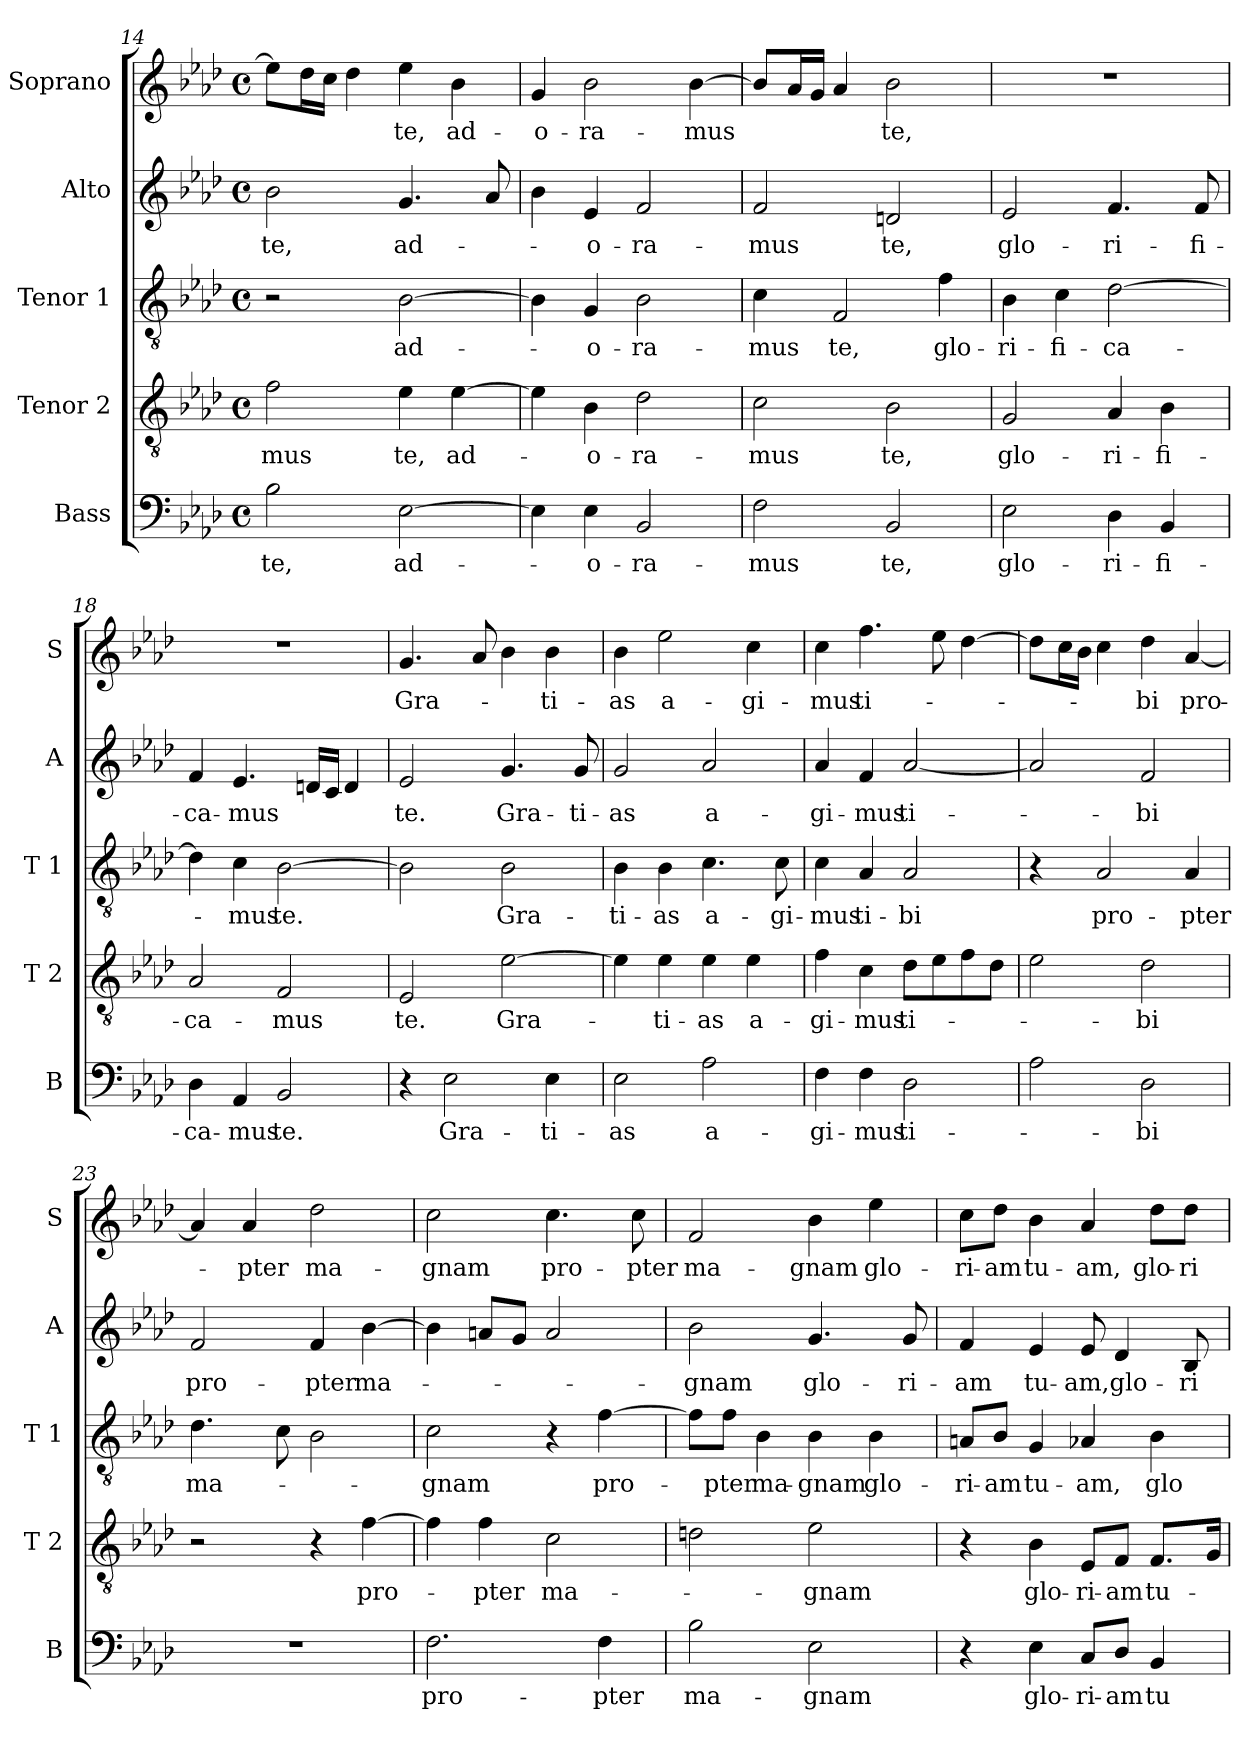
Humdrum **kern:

**kern	**text	**kern	**text	**kern	**text	**kern	**text	**kern	**text
*part5	*part5	*part4	*part4	*part3	*part3	*part2	*part2	*part1	*part1
*staff5	*staff5	*staff4	*staff4	*staff3	*staff3	*staff2	*staff2	*staff1	*staff1
*I"Bass	*	*I"Tenor 2	*	*I"Tenor 1	*	*I"Alto	*	*I"Soprano	*
*I'B	*	*I'T 2	*	*I'T 1	*	*I'A	*	*I'S	*
*clefF4	*	*clefGv2	*	*clefGv2	*	*clefG2	*	*clefG2	*
*k[b-e-a-d-]	*	*k[b-e-a-d-]	*	*k[b-e-a-d-]	*	*k[b-e-a-d-]	*	*k[b-e-a-d-]	*
*A-:	*	*A-:	*	*A-:	*	*A-:	*	*A-:	*
*M4/4	*	*M4/4	*	*M4/4	*	*M4/4	*	*M4/4	*
*met(c)	*	*met(c)	*	*met(c)	*	*met(c)	*	*met(c)	*
=14	=14	=14	=14	=14	=14	=14	=14	=14	=14
2B-\	te,	2f\	-mus	2r	.	2b-\	te,	8ee-\L]	.
.	.	.	.	.	.	.	.	16dd-\L	.
.	.	.	.	.	.	.	.	16cc\JJ	.
.	.	.	.	.	.	.	.	4dd-\	.
[2E-\	ad-	4e-\	te,	[2B-\	ad-	4.g/	ad-	4ee-\	te,
.	.	[4e-\	ad-	.	.	.	.	4b-\	ad-
.	.	.	.	.	.	8a-/	.	.	.
=15	=15	=15	=15	=15	=15	=15	=15	=15	=15
4E-\]	.	4e-\]	.	4B-\]	.	4b-\	.	4g/	-o-
4E-\	-o-	4B-\	-o-	4G/	-o-	4e-/	-o-	2b-\	-ra-
2BB-/	-ra-	2d-\	-ra-	2B-\	-ra-	2f/	-ra-	.	.
.	.	.	.	.	.	.	.	[4b-\	-mus
=16	=16	=16	=16	=16	=16	=16	=16	=16	=16
2F\	-mus	2c\	-mus	4c\	-mus	2f/	-mus	8b-/L]	.
.	.	.	.	.	.	.	.	16a-/L	.
.	.	.	.	.	.	.	.	16g/JJ	.
.	.	.	.	2F/	te,	.	.	4a-/	.
2BB-/	te,	2B-\	te,	.	.	2dn/	te,	2b-\	te,
.	.	.	.	4f\	glo-	.	.	.	.
=17	=17	=17	=17	=17	=17	=17	=17	=17	=17
2E-\	glo-	2G/	glo-	4B-\	-ri-	2e-/	glo-	1r	.
.	.	.	.	4c\	-fi-	.	.	.	.
4D-\	-ri-	4A-/	-ri-	[2d-\	-ca-	4.f/	-ri-	.	.
4BB-/	-fi-	4B-\	-fi-	.	.	.	.	.	.
.	.	.	.	.	.	8f/	-fi-	.	.
!!LO:LB:g=z
=18	=18	=18	=18	=18	=18	=18	=18	=18	=18
4D-\	-ca-	2A-/	-ca-	4d-\]	.	4f/	-ca-	1r	.
4AA-/	-mus	.	.	4c\	-mus	4.e-/	-mus	.	.
2BB-/	te.	2F/	-mus	[2B-\	te.	.	.	.	.
.	.	.	.	.	.	16dn/LL	.	.	.
.	.	.	.	.	.	16c/JJ	.	.	.
.	.	.	.	.	.	4d/	.	.	.
=19	=19	=19	=19	=19	=19	=19	=19	=19	=19
4r	.	2E-/	te.	2B-\]	.	2e-/	te.	4.g/	Gra-
2E-\	Gra-	.	.	.	.	.	.	.	.
.	.	.	.	.	.	.	.	8a-/	.
.	.	[2e-\	Gra-	2B-\	Gra-	4.g/	Gra-	4b-\	.
4E-\	-ti-	.	.	.	.	.	.	4b-\	-ti-
.	.	.	.	.	.	8g/	-ti-	.	.
=20	=20	=20	=20	=20	=20	=20	=20	=20	=20
2E-\	-as	4e-\]	.	4B-\	-ti-	2g/	-as	4b-\	-as
.	.	4e-\	-ti-	4B-\	-as	.	.	2ee-\	a-
2A-\	a-	4e-\	-as	4.c\	a-	2a-/	a-	.	.
.	.	4e-\	a-	.	.	.	.	4cc\	-gi-
.	.	.	.	8c\	-gi-	.	.	.	.
=21	=21	=21	=21	=21	=21	=21	=21	=21	=21
4F\	-gi-	4f\	-gi-	4c\	-mus	4a-/	-gi-	4cc\	-mus
4F\	-mus	4c\	-mus	4A-/	ti-	4f/	-mus	4.ff\	ti-
2D-\	ti-	8d-\L	ti-	2A-/	-bi	[2a-/	ti-	.	.
.	.	8e-\	.	.	.	.	.	8ee-\	.
.	.	8f\	.	.	.	.	.	[4dd-\	.
.	.	8d-\J	.	.	.	.	.	.	.
=22	=22	=22	=22	=22	=22	=22	=22	=22	=22
2A-\	.	2e-\	.	4r	.	2a-/]	.	8dd-\L]	.
.	.	.	.	.	.	.	.	16cc\L	.
.	.	.	.	.	.	.	.	16b-\JJ	.
.	.	.	.	2A-/	pro-	.	.	4cc\	.
2D-\	-bi	2d-\	-bi	.	.	2f/	-bi	4dd-\	-bi
.	.	.	.	4A-/	-pter	.	.	[4a-/	pro-
=23	=23	=23	=23	=23	=23	=23	=23	=23	=23
1r	.	2r	.	4.d-\	ma-	2f/	pro-	4a-/]	.
.	.	.	.	.	.	.	.	4a-/	-pter
.	.	.	.	8c\	.	.	.	.	.
.	.	4r	.	2B-\	.	4f/	-pter	2dd-\	ma-
.	.	[4f\	pro-	.	.	[4b-\	ma-	.	.
!!LO:PB:g=z
=24	=24	=24	=24	=24	=24	=24	=24	=24	=24
2.F\	pro-	4f\]	.	2c\	-gnam	4b-\]	.	2cc\	-gnam
.	.	4f\	-pter	.	.	8an/L	.	.	.
.	.	.	.	.	.	8g/J	.	.	.
.	.	2c\	ma-	4r	.	2a/	.	4.cc\	pro-
4F\	-pter	.	.	[4f\	pro-	.	.	.	.
.	.	.	.	.	.	.	.	8cc\	-pter
=25	=25	=25	=25	=25	=25	=25	=25	=25	=25
2B-\	ma-	2dn\	.	8f\L]	.	2b-\	-gnam	2f/	ma-
.	.	.	.	8f\J	-pter	.	.	.	.
.	.	.	.	4B-\	ma-	.	.	.	.
2E-\	-gnam	2e-\	-gnam	4B-\	-gnam	4.g/	glo-	4b-\	-gnam
.	.	.	.	4B-\	glo-	.	.	4ee-\	glo-
.	.	.	.	.	.	8g/	-ri-	.	.
=26	=26	=26	=26	=26	=26	=26	=26	=26	=26
4r	.	4r	.	8An/L	-ri-	4f/	-am	8cc\L	-ri-
.	.	.	.	8B-/J	-am	.	.	8dd-\J	-am
4E-\	glo-	4B-\	glo-	4G/	tu-	4e-/	tu-	4b-\	tu-
8C/L	-ri-	8E-/L	-ri-	4A-X/	-am,	8e-/	-am,	4a-/	-am,
8D-/J	-am	8F/J	-am	.	.	4d-/	glo-	.	.
4BB-/	tu-	8.F/L	tu-	4B-\	glo-	.	.	8dd-\L	glo-
.	.	.	.	.	.	8B-/	-ri-	8dd-\J	-ri-
.	.	16G/Jk	.	.	.	.	.	.	.
=	=	=	=	=	=	=	=	=	=
*-	*-	*-	*-	*-	*-	*-	*-	*-	*-
